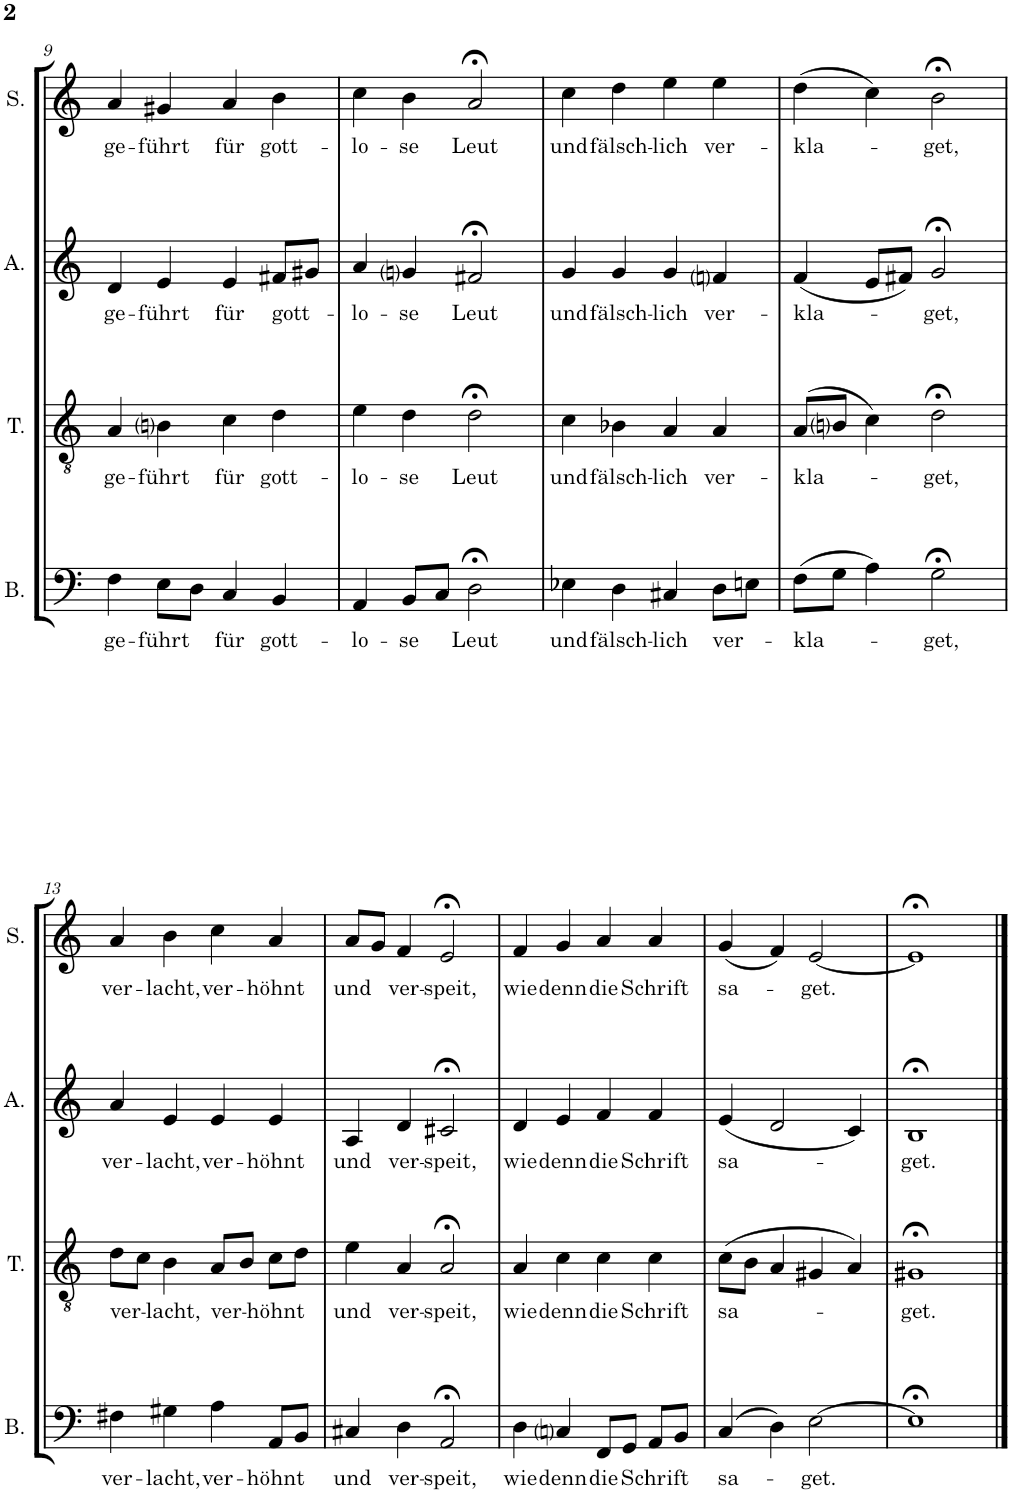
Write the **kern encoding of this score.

**kern	**text	**kern	**text	**kern	**text	**kern	**text
*part4	*part4	*part3	*part3	*part2	*part2	*part1	*part1
*staff4	*staff4	*staff3	*staff3	*staff2	*staff2	*staff1	*staff1
*I"Basso	*	*I"Tenore	*	*I"Alto	*	*I"Soprano	*
*I'B.	*	*I'T.	*	*I'A.	*	*I'S.	*
!!LO:PB:g=z
*clefF4	*	*clefGv2	*	*clefG2	*	*clefG2	*
*k[]	*	*k[]	*	*k[]	*	*k[]	*
*M4/4	*	*M4/4	*	*M4/4	*	*M4/4	*
=9	=9	=9	=9	=9	=9	=9	=9
!	!LO:LY:b	!	!LO:LY:b	!	!LO:LY:b	!	!LO:LY:b
4F\	ge-	4A/	ge-	4d/	ge-	4a/	ge-
!	!LO:LY:b	!	!LO:LY:b	!	!LO:LY:b	!	!LO:LY:b
8E\L	-führt	4Bni\	-führt	4e/	-führt	4g#X/	-führt
8D\J	.	.	.	.	.	.	.
!	!LO:LY:b	!	!LO:LY:b	!	!LO:LY:b	!	!LO:LY:b
4C/	für	4c\	für	4e/	für	4a/	für
!	!LO:LY:b	!	!LO:LY:b	!	!LO:LY:b	!	!LO:LY:b
4BB/	gott-	4d\	gott-	8f#X/L	gott-	4b\	gott-
.	.	.	.	8g#X/J	.	.	.
=10	=10	=10	=10	=10	=10	=10	=10
!	!LO:LY:b	!	!LO:LY:b	!	!LO:LY:b	!	!LO:LY:b
4AA/	-lo-	4e\	-lo-	4a/	-lo-	4cc\	-lo-
!	!LO:LY:b	!	!LO:LY:b	!	!LO:LY:b	!	!LO:LY:b
8BB/L	-se	4d\	-se	4gni/	-se	4b\	-se
8C/J	.	.	.	.	.	.	.
!	!LO:LY:b	!	!LO:LY:b	!	!LO:LY:b	!	!LO:LY:b
2D;<\	Leut	2d;<\	Leut	2f#X;</	Leut	2a;</	Leut
=11	=11	=11	=11	=11	=11	=11	=11
!	!LO:LY:b	!	!LO:LY:b	!	!LO:LY:b	!	!LO:LY:b
4E-X\	und	4c\	und	4g/	und	4cc\	und
!	!LO:LY:b	!	!LO:LY:b	!	!LO:LY:b	!	!LO:LY:b
4D\	fälsch-	4B-X\	fälsch-	4g/	fälsch-	4dd\	fälsch-
!	!LO:LY:b	!	!LO:LY:b	!	!LO:LY:b	!	!LO:LY:b
4C#X/	-lich	4A/	-lich	4g/	-lich	4ee\	-lich
!	!LO:LY:b	!	!LO:LY:b	!	!LO:LY:b	!	!LO:LY:b
8D\L	ver-	4A/	ver-	4fni/	ver-	4ee\	ver-
8En\J	.	.	.	.	.	.	.
=12	=12	=12	=12	=12	=12	=12	=12
!	!LO:LY:b	!	!LO:LY:b	!	!LO:LY:b	!	!LO:LY:b
(>8F\L	-kla-	(>8A/L	-kla-	(<4f/	-kla-	(>4dd\	-kla-
8G\J	.	8Bni/J	.	.	.	.	.
4A\)	.	4c\)	.	8e/L	.	4cc\)	.
.	.	.	.	8f#X/J)	.	.	.
!	!LO:LY:b	!	!LO:LY:b	!	!LO:LY:b	!	!LO:LY:b
2G;<\	-get,	2d;<\	-get,	2g;</	-get,	2b;<\	-get,
!!LO:LB:g=z
=13	=13	=13	=13	=13	=13	=13	=13
!	!LO:LY:b	!	!LO:LY:b	!	!LO:LY:b	!	!LO:LY:b
4F#X\	ver-	8d\L	ver-	4a/	ver-	4a/	ver-
.	.	8c\J	.	.	.	.	.
!	!LO:LY:b	!	!LO:LY:b	!	!LO:LY:b	!	!LO:LY:b
4G#X\	-lacht,	4B\	-lacht,	4e/	-lacht,	4b\	-lacht,
!	!LO:LY:b	!	!LO:LY:b	!	!LO:LY:b	!	!LO:LY:b
4A\	ver-	8A/L	ver-	4e/	ver-	4cc\	ver-
.	.	8B/J	.	.	.	.	.
!	!LO:LY:b	!	!LO:LY:b	!	!LO:LY:b	!	!LO:LY:b
8AA/L	-höhnt	8c\L	-höhnt	4e/	-höhnt	4a/	-höhnt
8BB/J	.	8d\J	.	.	.	.	.
=14	=14	=14	=14	=14	=14	=14	=14
!	!LO:LY:b	!	!LO:LY:b	!	!LO:LY:b	!	!LO:LY:b
4C#X/	und	4e\	und	4A/	und	8a/L	und
.	.	.	.	.	.	8g/J	.
!	!LO:LY:b	!	!LO:LY:b	!	!LO:LY:b	!	!LO:LY:b
4D\	ver-	4A/	ver-	4d/	ver-	4f/	ver-
!	!LO:LY:b	!	!LO:LY:b	!	!LO:LY:b	!	!LO:LY:b
2AA;</	-speit,	2A;</	-speit,	2c#X;</	-speit,	2e;</	-speit,
=15	=15	=15	=15	=15	=15	=15	=15
!	!LO:LY:b	!	!LO:LY:b	!	!LO:LY:b	!	!LO:LY:b
4D\	wie	4A/	wie	4d/	wie	4f/	wie
!	!LO:LY:b	!	!LO:LY:b	!	!LO:LY:b	!	!LO:LY:b
4Cni/	denn	4c\	denn	4e/	denn	4g/	denn
!	!LO:LY:b	!	!LO:LY:b	!	!LO:LY:b	!	!LO:LY:b
8FF/L	die	4c\	die	4f/	die	4a/	die
8GG/J	.	.	.	.	.	.	.
!	!LO:LY:b	!	!LO:LY:b	!	!LO:LY:b	!	!LO:LY:b
8AA/L	Schrift	4c\	Schrift	4f/	Schrift	4a/	Schrift
8BB/J	.	.	.	.	.	.	.
=16	=16	=16	=16	=16	=16	=16	=16
!	!LO:LY:b	!	!LO:LY:b	!	!LO:LY:b	!	!LO:LY:b
(>4C/	sa-	(>8c\L	sa-	(<4e/	sa-	(<4g/	sa-
.	.	8B\J	.	.	.	.	.
4D\)	.	4A/	.	2d/	.	4f/)	.
!	!LO:LY:b	!	!	!	!	!	!LO:LY:b
[2E\	-get.	4G#X/	.	.	.	[2e/	-get.
.	.	4A/)	.	4c/)	.	.	.
=17	=17	=17	=17	=17	=17	=17	=17
!	!	!	!LO:LY:b	!	!LO:LY:b	!	!
1E;<]	.	1G#X;<	-get.	1B;<	-get.	1e;<]	.
==	==	==	==	==	==	==	==
*-	*-	*-	*-	*-	*-	*-	*-
